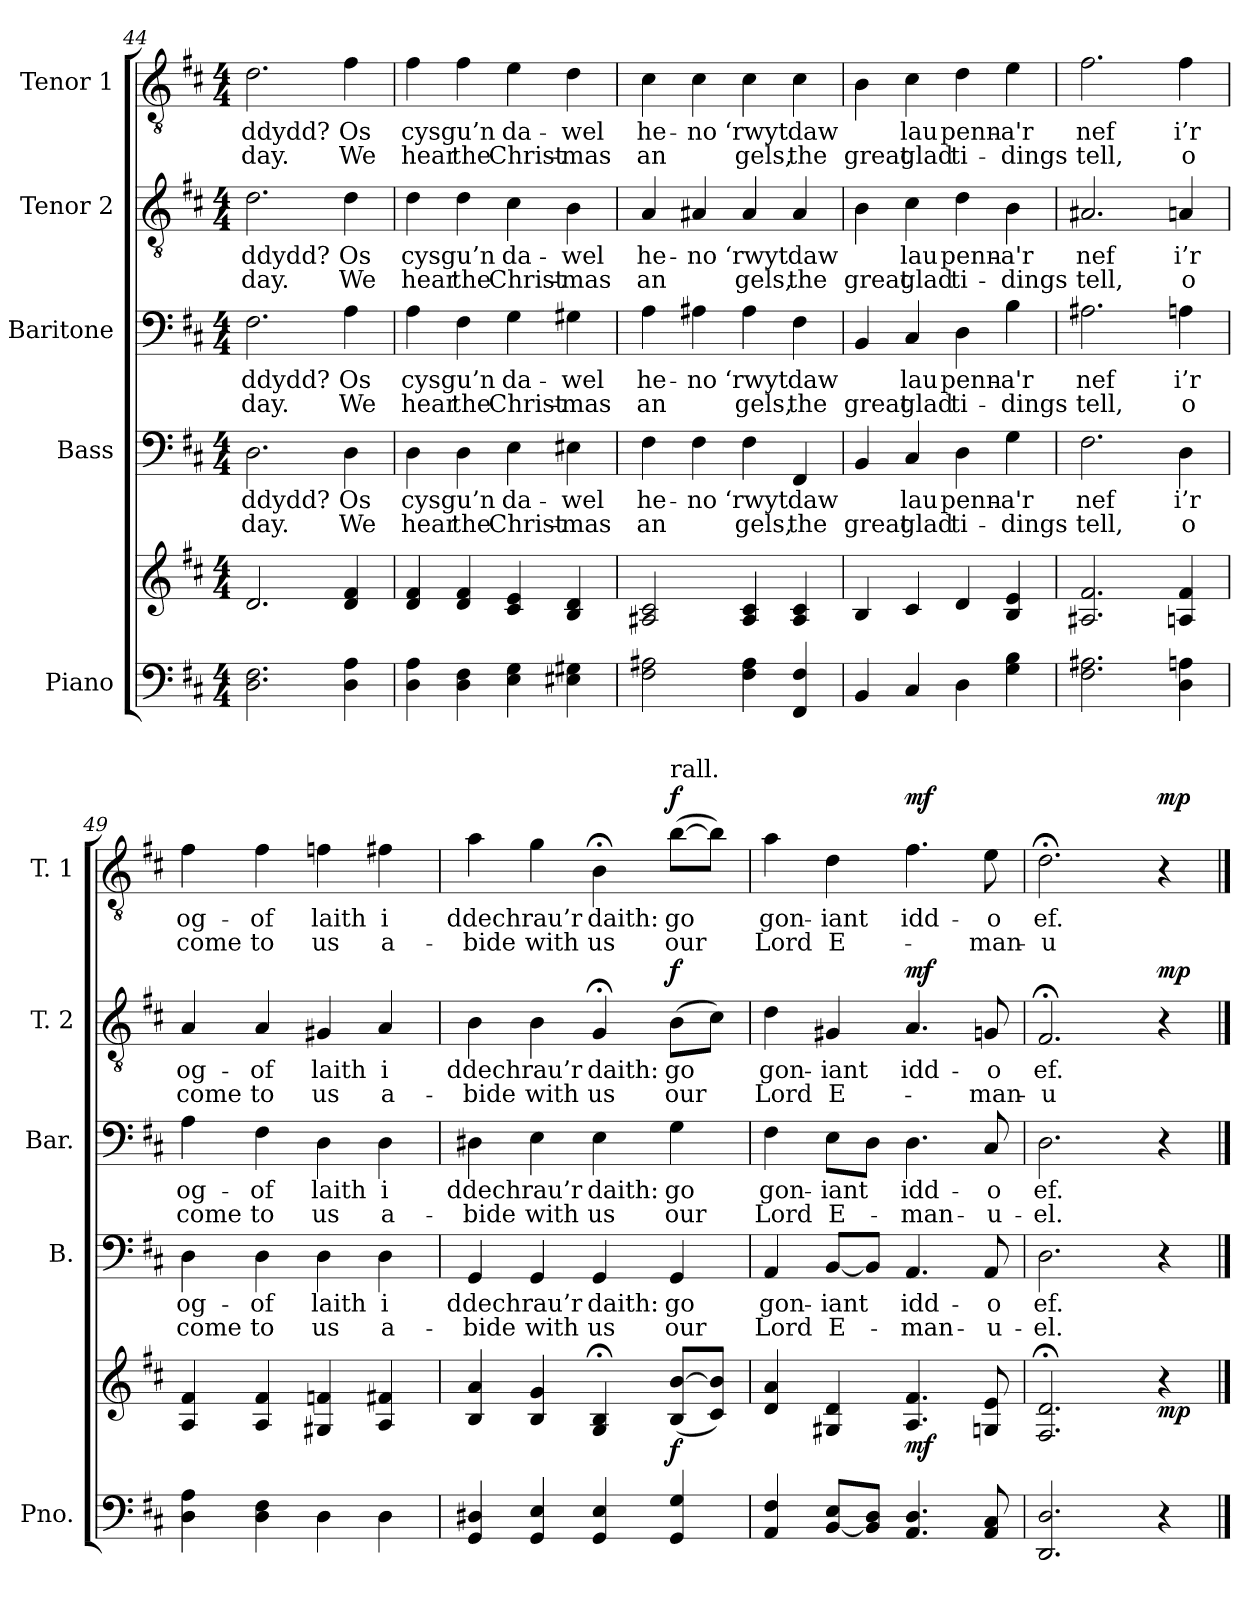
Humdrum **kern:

**kern	**kern	**dynam	**kern	**text	**text	**kern	**text	**text	**kern	**text	**text	**dynam	**kern	**text	**text	**dynam
*part5	*part5	*part5	*part4	*part4	*part4	*part3	*part3	*part3	*part2	*part2	*part2	*part2	*part1	*part1	*part1	*part1
*staff6	*staff5	*staff5/6	*staff4	*staff4	*staff4	*staff3	*staff3	*staff3	*staff2	*staff2	*staff2	*staff2	*staff1	*staff1	*staff1	*staff1
*I"Piano	*	*	*I"Bass	*	*	*I"Baritone	*	*	*I"Tenor 2	*	*	*	*I"Tenor 1	*	*	*
*I'Pno.	*	*	*I'B.	*	*	*I'Bar.	*	*	*I'T. 2	*	*	*	*I'T. 1	*	*	*
*clefF4	*clefG2	*	*clefF4	*	*	*clefF4	*	*	*clefGv2	*	*	*	*clefGv2	*	*	*
*k[f#c#]	*k[f#c#]	*	*k[f#c#]	*	*	*k[f#c#]	*	*	*k[f#c#]	*	*	*	*k[f#c#]	*	*	*
*M4/4	*M4/4	*	*M4/4	*	*	*M4/4	*	*	*M4/4	*	*	*	*M4/4	*	*	*
=44	=44	=44	=44	=44	=44	=44	=44	=44	=44	=44	=44	=44	=44	=44	=44	=44
!	!	!	!	!LO:LY:b	!LO:LY:b	!	!LO:LY:b	!LO:LY:b	!	!LO:LY:b	!LO:LY:b	!	!	!LO:LY:b	!LO:LY:b	!
2.D\ 2.F#\	2.d/	.	2.D\	ddydd?	day.	2.F#\	ddydd?	day.	2.d\	ddydd?	day.	.	2.d\	ddydd?	day.	.
!	!	!	!	!LO:LY:b	!LO:LY:b	!	!LO:LY:b	!LO:LY:b	!	!LO:LY:b	!LO:LY:b	!	!	!LO:LY:b	!LO:LY:b	!
4D\ 4A\	4d/ 4f#/	.	4D\	Os	We	4A\	Os	We	4d\	Os	We	.	4f#\	Os	We	.
=45	=45	=45	=45	=45	=45	=45	=45	=45	=45	=45	=45	=45	=45	=45	=45	=45
!	!	!	!	!LO:LY:b	!LO:LY:b	!	!LO:LY:b	!LO:LY:b	!	!LO:LY:b	!LO:LY:b	!	!	!LO:LY:b	!LO:LY:b	!
4D\ 4A\	4d/ 4f#/	.	4D\	cysgu’n	hear	4A\	cysgu’n	hear	4d\	cysgu’n	hear	.	4f#\	cysgu’n	hear	.
!	!	!	!	!	!LO:LY:b	!	!	!LO:LY:b	!	!	!LO:LY:b	!	!	!	!LO:LY:b	!
4D\ 4F#\	4d/ 4f#/	.	4D\	.	the	4F#\	.	the	4d\	.	the	.	4f#\	.	the	.
!	!	!	!	!LO:LY:b	!LO:LY:b	!	!LO:LY:b	!LO:LY:b	!	!LO:LY:b	!LO:LY:b	!	!	!LO:LY:b	!LO:LY:b	!
4E\ 4G\	4c#/ 4e/	.	4E\	da-	Christ-	4G\	da-	Christ-	4c#\	da-	Christ-	.	4e\	da-	Christ-	.
!	!	!	!	!LO:LY:b	!LO:LY:b	!	!LO:LY:b	!LO:LY:b	!	!LO:LY:b	!LO:LY:b	!	!	!LO:LY:b	!LO:LY:b	!
4E#X\ 4G#X\	4B/ 4d/	.	4E#X\	-wel	-mas	4G#X\	-wel	-mas	4B\	-wel	-mas	.	4d\	-wel	-mas	.
=46	=46	=46	=46	=46	=46	=46	=46	=46	=46	=46	=46	=46	=46	=46	=46	=46
!	!	!	!	!LO:LY:b	!LO:LY:b	!	!LO:LY:b	!LO:LY:b	!	!LO:LY:b	!LO:LY:b	!	!	!LO:LY:b	!LO:LY:b	!
2F#\ 2A#X\	2A#X/ 2c#/	.	4F#\	he-	an	4A\	he-	an	4A/	he-	an	.	4c#\	he-	an	.
!	!	!	!	!LO:LY:b	!	!	!LO:LY:b	!	!	!LO:LY:b	!	!	!	!LO:LY:b	!	!
.	.	.	4F#\	-no	.	4A#X\	-no	.	4A#X/	-no	.	.	4c#\	-no	.	.
!	!	!	!	!LO:LY:b	!LO:LY:b	!	!LO:LY:b	!LO:LY:b	!	!LO:LY:b	!LO:LY:b	!	!	!LO:LY:b	!LO:LY:b	!
4F#\ 4A#\	4A#/ 4c#/	.	4F#\	‘rwyt	-gels,	4A#\	‘rwyt	-gels,	4A#/	‘rwyt	-gels,	.	4c#\	‘rwyt	-gels,	.
!	!	!	!	!LO:LY:b	!LO:LY:b	!	!LO:LY:b	!LO:LY:b	!	!LO:LY:b	!LO:LY:b	!	!	!LO:LY:b	!LO:LY:b	!
4FF#/ 4F#/	4A#/ 4c#/	.	4FF#/	daw	the	4F#\	daw	the	4A#/	daw	the	.	4c#\	daw	the	.
!!LO:PB:g=z
=47	=47	=47	=47	=47	=47	=47	=47	=47	=47	=47	=47	=47	=47	=47	=47	=47
!	!	!	!	!	!LO:LY:b	!	!	!LO:LY:b	!	!	!LO:LY:b	!	!	!	!LO:LY:b	!
4BB/	4B/	.	4BB/	.	great	4BB/	.	great	4B\	.	great	.	4B\	.	great	.
!	!	!	!	!LO:LY:b	!LO:LY:b	!	!LO:LY:b	!LO:LY:b	!	!LO:LY:b	!LO:LY:b	!	!	!LO:LY:b	!LO:LY:b	!
4C#/	4c#/	.	4C#/	-lau	glad	4C#/	-lau	glad	4c#\	-lau	glad	.	4c#\	-lau	glad	.
!	!	!	!	!LO:LY:b	!LO:LY:b	!	!LO:LY:b	!LO:LY:b	!	!LO:LY:b	!LO:LY:b	!	!	!LO:LY:b	!LO:LY:b	!
4D\	4d/	.	4D\	penn-	ti-	4D\	penn-	ti-	4d\	penn-	ti-	.	4d\	penn-	ti-	.
!	!	!	!	!LO:LY:b	!LO:LY:b	!	!LO:LY:b	!LO:LY:b	!	!LO:LY:b	!LO:LY:b	!	!	!LO:LY:b	!LO:LY:b	!
4G\ 4B\	4B/ 4e/	.	4G\	-a'r	-dings	4B\	-a'r	-dings	4B\	-a'r	-dings	.	4e\	-a'r	-dings	.
=48	=48	=48	=48	=48	=48	=48	=48	=48	=48	=48	=48	=48	=48	=48	=48	=48
!	!	!	!	!LO:LY:b	!LO:LY:b	!	!LO:LY:b	!LO:LY:b	!	!LO:LY:b	!LO:LY:b	!	!	!LO:LY:b	!LO:LY:b	!
2.F#\ 2.A#X\	2.A#X/ 2.f#/	.	2.F#\	nef	tell,	2.A#X\	nef	tell,	2.A#X/	nef	tell,	.	2.f#\	nef	tell,	.
!	!	!	!	!LO:LY:b	!LO:LY:b	!	!LO:LY:b	!LO:LY:b	!	!LO:LY:b	!LO:LY:b	!	!	!LO:LY:b	!LO:LY:b	!
4D\ 4An\	4An/ 4f#/	.	4D\	i’r	o	4An\	i’r	o	4An/	i’r	o	.	4f#\	i’r	o	.
=49	=49	=49	=49	=49	=49	=49	=49	=49	=49	=49	=49	=49	=49	=49	=49	=49
!	!	!	!	!LO:LY:b	!LO:LY:b	!	!LO:LY:b	!LO:LY:b	!	!LO:LY:b	!LO:LY:b	!	!	!LO:LY:b	!LO:LY:b	!
4D\ 4A\	4A/ 4f#/	.	4D\	og-	come	4A\	og-	come	4A/	og-	come	.	4f#\	og-	come	.
!	!	!	!	!LO:LY:b	!LO:LY:b	!	!LO:LY:b	!LO:LY:b	!	!LO:LY:b	!LO:LY:b	!	!	!LO:LY:b	!LO:LY:b	!
4D\ 4F#\	4A/ 4f#/	.	4D\	-of	to	4F#\	-of	to	4A/	-of	to	.	4f#\	-of	to	.
!	!	!	!	!LO:LY:b	!LO:LY:b	!	!LO:LY:b	!LO:LY:b	!	!LO:LY:b	!LO:LY:b	!	!	!LO:LY:b	!LO:LY:b	!
4D\	4G#X/ 4fn/	.	4D\	laith	us	4D\	laith	us	4G#X/	laith	us	.	4fn\	laith	us	.
!	!	!	!	!LO:LY:b	!LO:LY:b	!	!LO:LY:b	!LO:LY:b	!	!LO:LY:b	!LO:LY:b	!	!	!LO:LY:b	!LO:LY:b	!
4D\	4A/ 4f#X/	.	4D\	i	a-	4D\	i	a-	4A/	i	a-	.	4f#X\	i	a-	.
=50	=50	=50	=50	=50	=50	=50	=50	=50	=50	=50	=50	=50	=50	=50	=50	=50
!	!	!	!	!LO:LY:b	!LO:LY:b	!	!LO:LY:b	!LO:LY:b	!	!LO:LY:b	!LO:LY:b	!	!	!LO:LY:b	!LO:LY:b	!
4GG/ 4D#X/	4B/ 4a/	.	4GG/	ddechrau’r	-bide	4D#X\	ddechrau’r	-bide	4B\	ddechrau’r	-bide	.	4a\	ddechrau’r	-bide	.
!	!	!	!	!	!LO:LY:b	!	!	!LO:LY:b	!	!	!LO:LY:b	!	!	!	!LO:LY:b	!
4GG/ 4E/	4B/ 4g/	.	4GG/	.	with	4E\	.	with	4B\	.	with	.	4g\	.	with	.
!	!	!	!	!LO:LY:b	!LO:LY:b	!	!LO:LY:b	!LO:LY:b	!	!LO:LY:b	!LO:LY:b	!	!	!LO:LY:b	!LO:LY:b	!
4GG/ 4E/	4G/;< 4B/;<	.	4GG/	daith:	us	4E\	daith:	us	4G;</	daith:	us	.	4B;<\	daith:	us	.
!	!	!	!	!	!	!	!	!	!	!	!	!	!LO:TX:a:t=rall.	!	!	!
!	!	!LO:DY:b	!	!LO:LY:b	!LO:LY:b	!	!LO:LY:b	!LO:LY:b	!	!LO:LY:b	!LO:LY:b	!LO:DY:a	!	!LO:LY:b	!LO:LY:b	!LO:DY:a
4GG/ 4G/	(8B/ [8b/L	f	4GG/	go	our	4G\	go	our	(8B\L	go	our	f	([8b\L	go	our	f
.	8c#/ 8b/]J)	.	.	.	.	.	.	.	8c#\J)	.	.	.	8b\J])	.	.	.
=51	=51	=51	=51	=51	=51	=51	=51	=51	=51	=51	=51	=51	=51	=51	=51	=51
!	!	!	!	!LO:LY:b	!LO:LY:b	!	!LO:LY:b	!LO:LY:b	!	!LO:LY:b	!LO:LY:b	!	!	!LO:LY:b	!LO:LY:b	!
4AA/ 4F#/	4d/ 4a/	.	4AA/	gon-	Lord	4F#\	gon-	Lord	4d\	gon-	Lord	.	4a\	gon-	Lord	.
!	!	!	!	!LO:LY:b	!LO:LY:b	!	!LO:LY:b	!LO:LY:b	!	!LO:LY:b	!LO:LY:b	!	!	!LO:LY:b	!LO:LY:b	!
[8BB/ 8E/L	4G#X/ 4d/	.	[8BB/L	-iant	E-	8E\L	-iant	E-	4G#X/	-iant	E-	.	4d\	-iant	E-	.
8BB/] 8D/J	.	.	8BB/J]	.	.	8D\J	.	.	.	.	.	.	.	.	.	.
!	!	!LO:DY:b	!	!LO:LY:b	!LO:LY:b	!	!LO:LY:b	!LO:LY:b	!	!LO:LY:b	!	!LO:DY:a	!	!LO:LY:b	!	!LO:DY:a
4.AA/ 4.D/	4.A/ 4.f#/	mf	4.AA/	idd-	-man-	4.D\	idd-	-man-	4.A/	idd-	.	mf	4.f#\	idd-	.	mf
!	!	!	!	!LO:LY:b	!LO:LY:b	!	!LO:LY:b	!LO:LY:b	!	!LO:LY:b	!LO:LY:b	!	!	!LO:LY:b	!LO:LY:b	!
8AA/ 8C#/	8Gn/ 8e/	.	8AA/	-o	-u-	8C#/	-o	-u-	8Gn/	-o	-man-	.	8e\	-o	-man-	.
=52	=52	=52	=52	=52	=52	=52	=52	=52	=52	=52	=52	=52	=52	=52	=52	=52
!	!	!	!	!LO:LY:b	!LO:LY:b	!	!LO:LY:b	!LO:LY:b	!	!LO:LY:b	!LO:LY:b	!	!	!LO:LY:b	!LO:LY:b	!
2.DD/ 2.D/	2.F#/;< 2.d/;<	.	2.D\	ef.	-el.	2.D\	ef.	-el.	2.F#;</	ef.	-u	.	2.d;<\	ef.	-u-	.
!	!	!LO:DY:b	!	!	!	!	!	!	!	!	!	!LO:DY:a	!	!	!	!LO:DY:a
4r	4r	mp	4r	.	.	4r	.	.	4r	.	.	mp	4r	.	.	mp
==	==	==	==	==	==	==	==	==	==	==	==	==	==	==	==	==
*-	*-	*-	*-	*-	*-	*-	*-	*-	*-	*-	*-	*-	*-	*-	*-	*-
